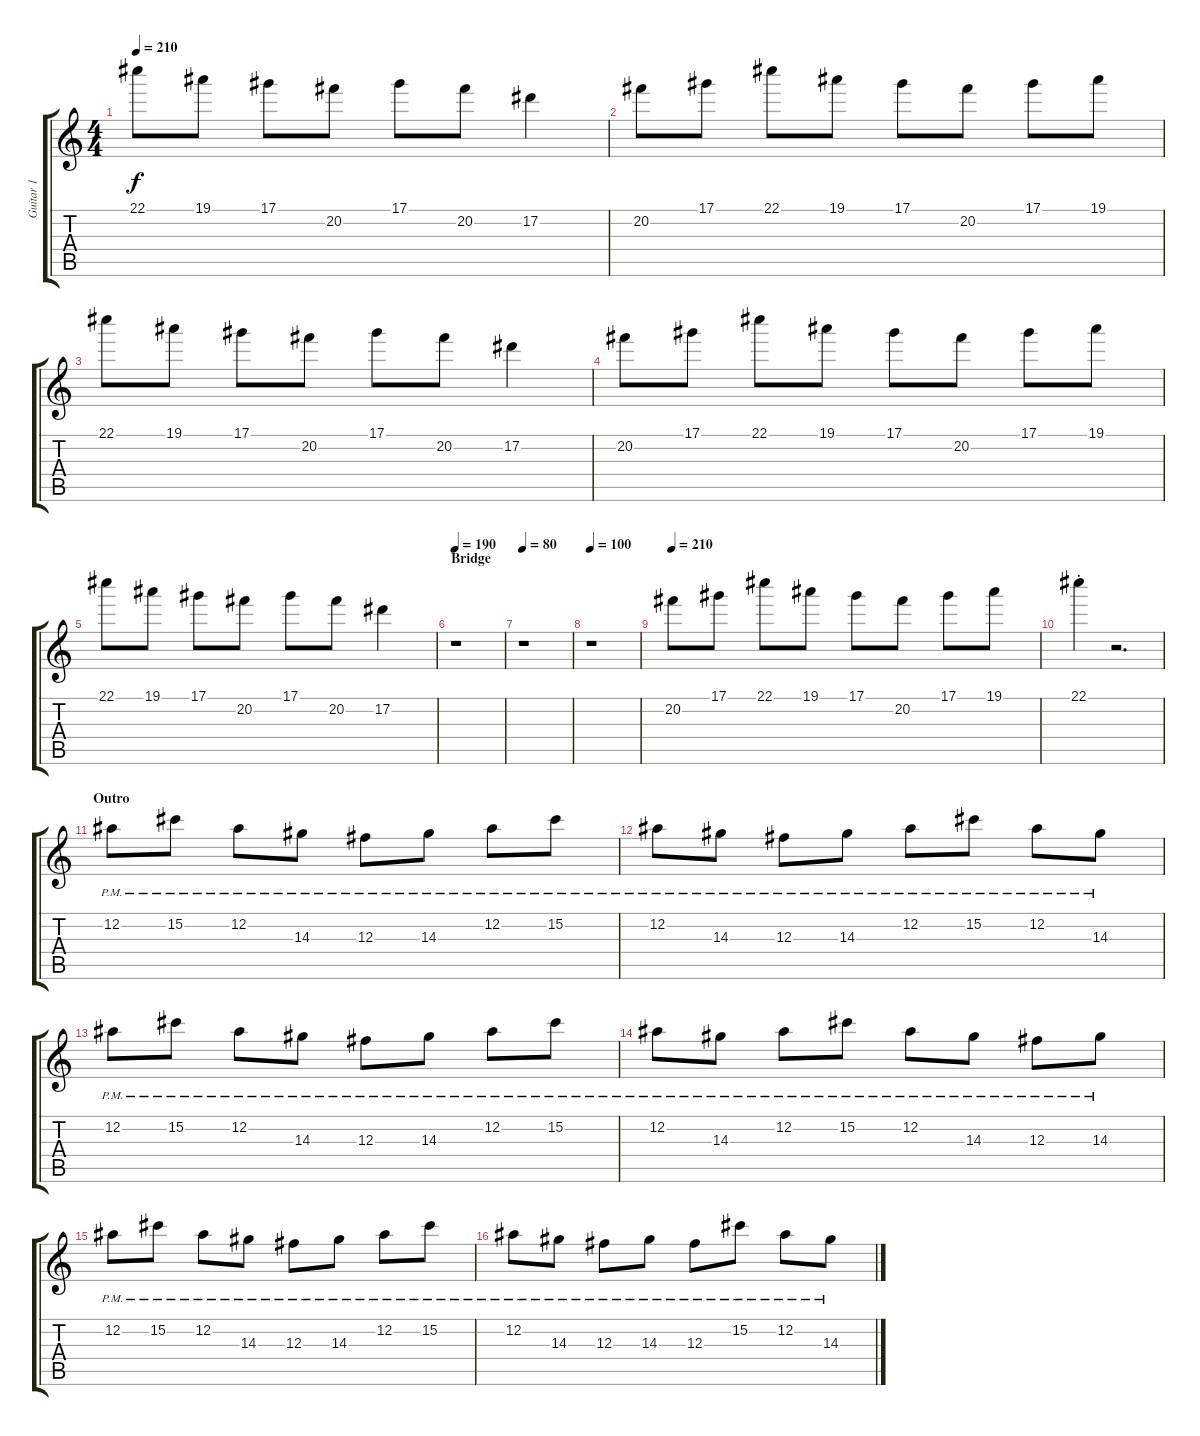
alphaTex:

\track ("Guitar 1" "Guitar 1") {instrument overdrivenguitar}
\staff {score tabs}
\tuning (Eb4 Bb3 Gb3 Db3 Ab2 Eb2) {hide}
\ts (4 4)
\tempo 210
\clef g2
\ks c
22.1.8{dy f} 19.1.8 17.1.8 20.2.8 17.1.8 20.2.8 17.2.4 |
20.2.8 17.1.8 22.1.8 19.1.8 17.1.8 20.2.8 17.1.8 19.1.8 |
22.1.8 19.1.8 17.1.8 20.2.8 17.1.8 20.2.8 17.2.4 |
20.2.8 17.1.8 22.1.8 19.1.8 17.1.8 20.2.8 17.1.8 19.1.8 |
22.1.8 19.1.8 17.1.8 20.2.8 17.1.8 20.2.8 17.2.4 |
\section ("" "Bridge")
\tempo 190
r.1 |
\tempo 80
r.1 |
\tempo 100
r.1 |
\tempo 210
20.2.8 17.1.8 22.1.8 19.1.8 17.1.8 20.2.8 17.1.8 19.1.8 |
22.1{st}.4 r.2{d} |
\section ("" "Outro")
12.2{pm}.8 15.2{pm}.8 12.2{pm}.8 14.3{pm}.8 12.3{pm}.8 14.3{pm}.8 12.2{pm}.8 15.2{pm}.8 |
12.2{pm}.8 14.3{pm}.8 12.3{pm}.8 14.3{pm}.8 12.2{pm}.8 15.2{pm}.8 12.2{pm}.8 14.3{pm}.8 |
12.2{pm}.8 15.2{pm}.8 12.2{pm}.8 14.3{pm}.8 12.3{pm}.8 14.3{pm}.8 12.2{pm}.8 15.2{pm}.8 |
12.2{pm}.8 14.3{pm}.8 12.2{pm}.8 15.2{pm}.8 12.2{pm}.8 14.3{pm}.8 12.3{pm}.8 14.3{pm}.8 |
12.2{pm}.8 15.2{pm}.8 12.2{pm}.8 14.3{pm}.8 12.3{pm}.8 14.3{pm}.8 12.2{pm}.8 15.2{pm}.8 |
12.2{pm}.8 14.3{pm}.8 12.3{pm}.8 14.3{pm}.8 12.3{pm}.8 15.2{pm}.8 12.2{pm}.8 14.3{pm}.8
